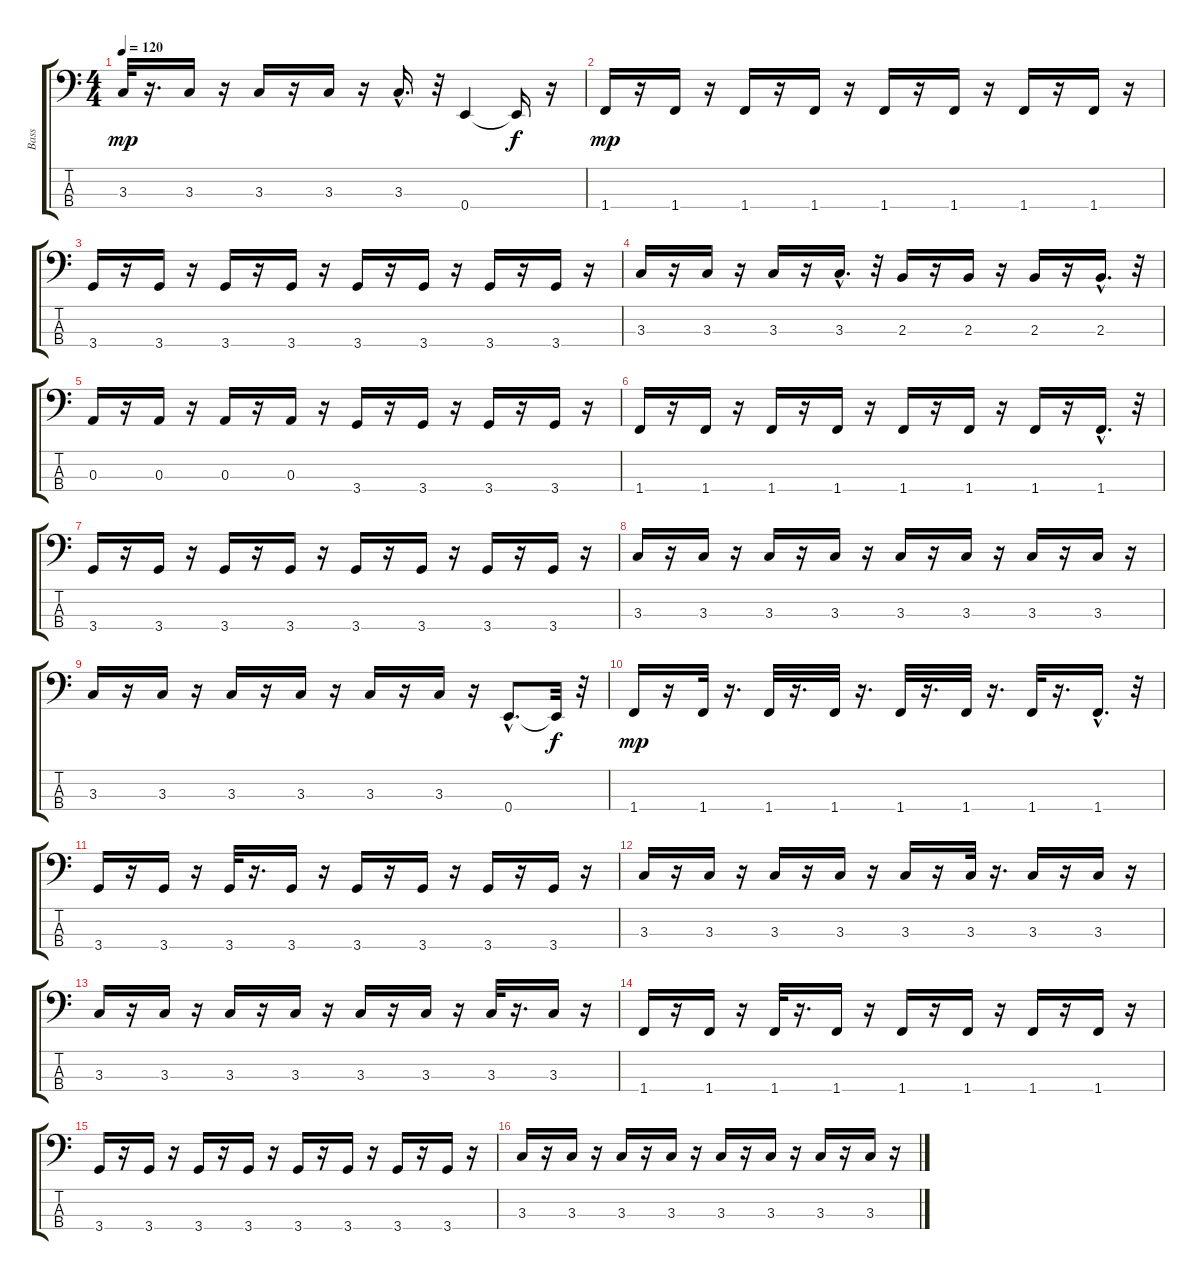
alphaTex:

\track ("Bass" "Bass") {instrument electricbassfinger}
\staff {score tabs}
\tuning (G2 D2 A1 E1) {hide}
\ts (4 4)
\tempo 120
\clef f4
\ks c
3.3.32{dy mp} r.16{d} 3.3.16 r.16 3.3.16 r.16 3.3.16 r.16 3.3{hac}.16{d} r.32 0.4.4 0.4{t}.16{dy f} r.16 |
1.4.16{dy mp} r.16 1.4.16 r.16 1.4.16 r.16 1.4.16 r.16 1.4.16 r.16 1.4.16 r.16 1.4.16 r.16 1.4.16 r.16 |
3.4.16 r.16 3.4.16 r.16 3.4.16 r.16 3.4.16 r.16 3.4.16 r.16 3.4.16 r.16 3.4.16 r.16 3.4.16 r.16 |
3.3.16 r.16 3.3.16 r.16 3.3.16 r.16 3.3{hac}.16{d} r.32 2.3.16 r.16 2.3.16 r.16 2.3.16 r.16 2.3{hac}.16{d} r.32 |
0.3.16 r.16 0.3.16 r.16 0.3.16 r.16 0.3.16 r.16 3.4.16 r.16 3.4.16 r.16 3.4.16 r.16 3.4.16 r.16 |
1.4.16 r.16 1.4.16 r.16 1.4.16 r.16 1.4.16 r.16 1.4.16 r.16 1.4.16 r.16 1.4.16 r.16 1.4{hac}.16{d} r.32 |
3.4.16 r.16 3.4.16 r.16 3.4.16 r.16 3.4.16 r.16 3.4.16 r.16 3.4.16 r.16 3.4.16 r.16 3.4.16 r.16 |
3.3.16 r.16 3.3.16 r.16 3.3.16 r.16 3.3.16 r.16 3.3.16 r.16 3.3.16 r.16 3.3.16 r.16 3.3.16 r.16 |
3.3.16 r.16 3.3.16 r.16 3.3.16 r.16 3.3.16 r.16 3.3.16 r.16 3.3.16 r.16 0.4{hac}.8{d} 0.4{t}.32{dy f} r.32 |
1.4.16{dy mp} r.16 1.4.32 r.16{d} 1.4.32 r.16{d} 1.4.32 r.16{d} 1.4.32 r.16{d} 1.4.32 r.16{d} 1.4.32 r.16{d} 1.4{hac}.16{d} r.32 |
3.4.16 r.16 3.4.16 r.16 3.4.32 r.16{d} 3.4.16 r.16 3.4.16 r.16 3.4.16 r.16 3.4.16 r.16 3.4.16 r.16 |
3.3.16 r.16 3.3.16 r.16 3.3.16 r.16 3.3.16 r.16 3.3.16 r.16 3.3.32 r.16{d} 3.3.16 r.16 3.3.16 r.16 |
3.3.16 r.16 3.3.16 r.16 3.3.16 r.16 3.3.16 r.16 3.3.16 r.16 3.3.16 r.16 3.3.32 r.16{d} 3.3.16 r.16 |
1.4.16 r.16 1.4.16 r.16 1.4.32 r.16{d} 1.4.16 r.16 1.4.16 r.16 1.4.16 r.16 1.4.16 r.16 1.4.16 r.16 |
3.4.16 r.16 3.4.16 r.16 3.4.16 r.16 3.4.16 r.16 3.4.16 r.16 3.4.16 r.16 3.4.16 r.16 3.4.16 r.16 |
3.3.16 r.16 3.3.16 r.16 3.3.16 r.16 3.3.16 r.16 3.3.16 r.16 3.3.16 r.16 3.3.16 r.16 3.3.16 r.16
